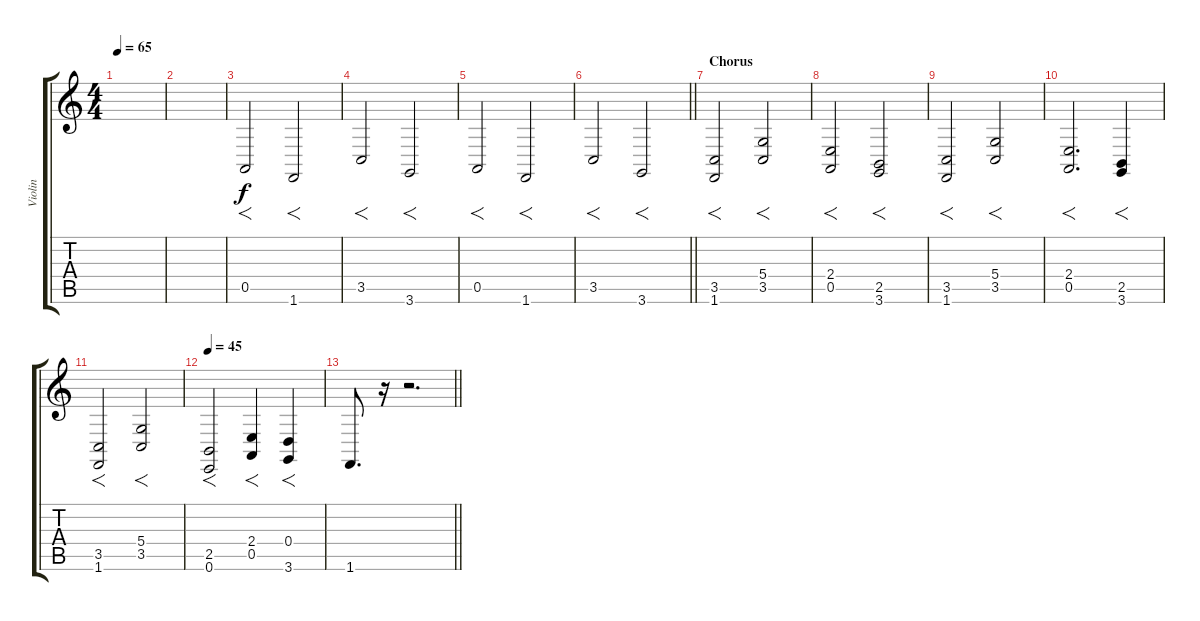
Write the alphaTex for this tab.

\track ("Violin" "Violin") {instrument tremolostrings}
\staff {score tabs}
\tuning (E4 B3 G3 D3 A2 E2) {hide}
\ts (4 4)
\tempo 65
\clef g2
\ks c
|
|
0.5.2{f} 1.6.2{f} |
3.5.2{f} 3.6.2{f} |
0.5.2{f} 1.6.2{f} |
\barLineRight lightlight
3.5.2{f} 3.6.2{f} |
\section ("" "Chorus")
(3.5 1.6).2{f} (5.4 3.5).2{f} |
(2.4 0.5).2{f} (2.5 3.6).2{f} |
(3.5 1.6).2{f} (5.4 3.5).2{f} |
(2.4 0.5).2{f d} (2.5 3.6).4{f} |
(3.5 1.6).2{f} (5.4 3.5).2{f} |
\tempo 45
(2.5 0.6).2{f} (2.4 0.5).4{f} (0.4 3.6).4{f} |
\barLineRight lightlight
1.6.8{d} r.16 r.2{d}
